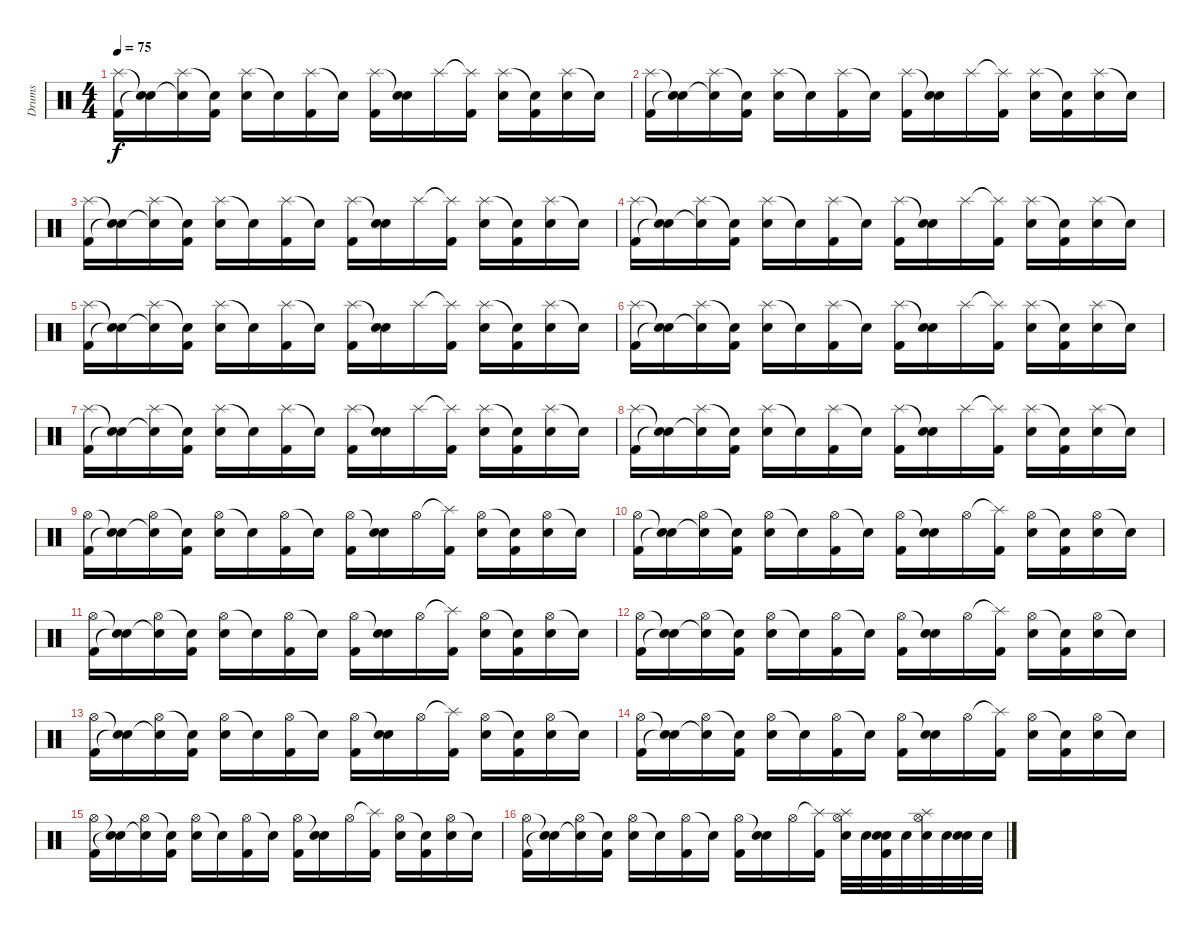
\track ("Drums" "Drums") {instrument percussion}
\staff {score}
\articulation defaults
\ts (4 4)
\tempo 75
\clef neutral
\ks c
("Splash (hit)" "Kick (hit) 2").16{dy f} ("Snare (hit)"{t} "Snare (hit)"{t}).16 ("Splash (hit)" "Snare (hit)"{t}).16 ("Snare (hit)"{t} "Kick (hit) 2").16 ("Splash (hit)" "Electric Snare (hit)").16 "Snare (hit)"{t}.16 ("Splash (hit)" "Kick (hit) 2").16 "Snare (hit)"{t}.16 ("Splash (hit)" "Kick (hit) 2").16 ("Snare (hit)"{t} "Electric Snare (hit)").16 "Splash (hit)".16 ("Splash (hit)"{t} "Kick (hit) 2").16 ("Splash (hit)" "Electric Snare (hit)").16 ("Snare (hit)"{t} "Kick (hit) 2").16 ("Splash (hit)" "Electric Snare (hit)").16 "Snare (hit)"{t}.16 |
("Splash (hit)" "Kick (hit) 2").16 ("Snare (hit)"{t} "Snare (hit)"{t}).16 ("Splash (hit)" "Snare (hit)"{t}).16 ("Snare (hit)"{t} "Kick (hit) 2").16 ("Splash (hit)" "Electric Snare (hit)").16 "Snare (hit)"{t}.16 ("Splash (hit)" "Kick (hit) 2").16 "Snare (hit)"{t}.16 ("Splash (hit)" "Kick (hit) 2").16 ("Snare (hit)"{t} "Electric Snare (hit)").16 "Splash (hit)".16 ("Splash (hit)"{t} "Kick (hit) 2").16 ("Splash (hit)" "Electric Snare (hit)").16 ("Snare (hit)"{t} "Kick (hit) 2").16 ("Splash (hit)" "Electric Snare (hit)").16 "Snare (hit)"{t}.16 |
("Splash (hit)" "Kick (hit) 2").16 ("Snare (hit)"{t} "Snare (hit)"{t}).16 ("Splash (hit)" "Snare (hit)"{t}).16 ("Snare (hit)"{t} "Kick (hit) 2").16 ("Splash (hit)" "Electric Snare (hit)").16 "Snare (hit)"{t}.16 ("Splash (hit)" "Kick (hit) 2").16 "Snare (hit)"{t}.16 ("Splash (hit)" "Kick (hit) 2").16 ("Snare (hit)"{t} "Electric Snare (hit)").16 "Splash (hit)".16 ("Splash (hit)"{t} "Kick (hit) 2").16 ("Splash (hit)" "Electric Snare (hit)").16 ("Snare (hit)"{t} "Kick (hit) 2").16 ("Splash (hit)" "Electric Snare (hit)").16 "Snare (hit)"{t}.16 |
("Splash (hit)" "Kick (hit) 2").16 ("Snare (hit)"{t} "Snare (hit)"{t}).16 ("Splash (hit)" "Snare (hit)"{t}).16 ("Snare (hit)"{t} "Kick (hit) 2").16 ("Splash (hit)" "Electric Snare (hit)").16 "Snare (hit)"{t}.16 ("Splash (hit)" "Kick (hit) 2").16 "Snare (hit)"{t}.16 ("Splash (hit)" "Kick (hit) 2").16 ("Snare (hit)"{t} "Electric Snare (hit)").16 "Splash (hit)".16 ("Splash (hit)"{t} "Kick (hit) 2").16 ("Splash (hit)" "Electric Snare (hit)").16 ("Snare (hit)"{t} "Kick (hit) 2").16 ("Splash (hit)" "Electric Snare (hit)").16 "Snare (hit)"{t}.16 |
("Splash (hit)" "Kick (hit) 2").16 ("Snare (hit)"{t} "Snare (hit)"{t}).16 ("Splash (hit)" "Snare (hit)"{t}).16 ("Snare (hit)"{t} "Kick (hit) 2").16 ("Splash (hit)" "Electric Snare (hit)").16 "Snare (hit)"{t}.16 ("Splash (hit)" "Kick (hit) 2").16 "Snare (hit)"{t}.16 ("Splash (hit)" "Kick (hit) 2").16 ("Snare (hit)"{t} "Electric Snare (hit)").16 "Splash (hit)".16 ("Splash (hit)"{t} "Kick (hit) 2").16 ("Splash (hit)" "Electric Snare (hit)").16 ("Snare (hit)"{t} "Kick (hit) 2").16 ("Splash (hit)" "Electric Snare (hit)").16 "Snare (hit)"{t}.16 |
("Splash (hit)" "Kick (hit) 2").16 ("Snare (hit)"{t} "Snare (hit)"{t}).16 ("Splash (hit)" "Snare (hit)"{t}).16 ("Snare (hit)"{t} "Kick (hit) 2").16 ("Splash (hit)" "Electric Snare (hit)").16 "Snare (hit)"{t}.16 ("Splash (hit)" "Kick (hit) 2").16 "Snare (hit)"{t}.16 ("Splash (hit)" "Kick (hit) 2").16 ("Snare (hit)"{t} "Electric Snare (hit)").16 "Splash (hit)".16 ("Splash (hit)"{t} "Kick (hit) 2").16 ("Splash (hit)" "Electric Snare (hit)").16 ("Snare (hit)"{t} "Kick (hit) 2").16 ("Splash (hit)" "Electric Snare (hit)").16 "Snare (hit)"{t}.16 |
("Splash (hit)" "Kick (hit) 2").16 ("Snare (hit)"{t} "Snare (hit)"{t}).16 ("Splash (hit)" "Snare (hit)"{t}).16 ("Snare (hit)"{t} "Kick (hit) 2").16 ("Splash (hit)" "Electric Snare (hit)").16 "Snare (hit)"{t}.16 ("Splash (hit)" "Kick (hit) 2").16 "Snare (hit)"{t}.16 ("Splash (hit)" "Kick (hit) 2").16 ("Snare (hit)"{t} "Electric Snare (hit)").16 "Splash (hit)".16 ("Splash (hit)"{t} "Kick (hit) 2").16 ("Splash (hit)" "Electric Snare (hit)").16 ("Snare (hit)"{t} "Kick (hit) 2").16 ("Splash (hit)" "Electric Snare (hit)").16 "Snare (hit)"{t}.16 |
("Splash (hit)" "Kick (hit) 2").16 ("Snare (hit)"{t} "Snare (hit)"{t}).16 ("Splash (hit)" "Snare (hit)"{t}).16 ("Snare (hit)"{t} "Kick (hit) 2").16 ("Splash (hit)" "Electric Snare (hit)").16 "Snare (hit)"{t}.16 ("Splash (hit)" "Kick (hit) 2").16 "Snare (hit)"{t}.16 ("Splash (hit)" "Kick (hit) 2").16 ("Snare (hit)"{t} "Electric Snare (hit)").16 "Splash (hit)".16 ("Splash (hit)"{t} "Kick (hit) 2").16 ("Splash (hit)" "Electric Snare (hit)").16 ("Snare (hit)"{t} "Kick (hit) 2").16 ("Splash (hit)" "Electric Snare (hit)").16 "Snare (hit)"{t}.16 |
("Hi-Hat (open)" "Kick (hit) 2").16 ("Snare (hit)"{t} "Snare (hit)"{t}).16 ("Hi-Hat (open)" "Snare (hit)"{t}).16 ("Snare (hit)"{t} "Kick (hit) 2").16 ("Hi-Hat (open)" "Electric Snare (hit)").16 "Snare (hit)"{t}.16 ("Hi-Hat (open)" "Kick (hit) 2").16 "Snare (hit)"{t}.16 ("Hi-Hat (open)" "Kick (hit) 2").16 ("Snare (hit)"{t} "Electric Snare (hit)").16 "Hi-Hat (open)".16 ("Splash (hit)"{t} "Kick (hit) 2").16 ("Hi-Hat (open)" "Electric Snare (hit)").16 ("Snare (hit)"{t} "Kick (hit) 2").16 ("Hi-Hat (open)" "Electric Snare (hit)").16 "Snare (hit)"{t}.16 |
("Hi-Hat (open)" "Kick (hit) 2").16 ("Snare (hit)"{t} "Snare (hit)"{t}).16 ("Hi-Hat (open)" "Snare (hit)"{t}).16 ("Snare (hit)"{t} "Kick (hit) 2").16 ("Hi-Hat (open)" "Electric Snare (hit)").16 "Snare (hit)"{t}.16 ("Hi-Hat (open)" "Kick (hit) 2").16 "Snare (hit)"{t}.16 ("Hi-Hat (open)" "Kick (hit) 2").16 ("Snare (hit)"{t} "Electric Snare (hit)").16 "Hi-Hat (open)".16 ("Splash (hit)"{t} "Kick (hit) 2").16 ("Hi-Hat (open)" "Electric Snare (hit)").16 ("Snare (hit)"{t} "Kick (hit) 2").16 ("Hi-Hat (open)" "Electric Snare (hit)").16 "Snare (hit)"{t}.16 |
("Hi-Hat (open)" "Kick (hit) 2").16 ("Snare (hit)"{t} "Snare (hit)"{t}).16 ("Hi-Hat (open)" "Snare (hit)"{t}).16 ("Snare (hit)"{t} "Kick (hit) 2").16 ("Hi-Hat (open)" "Electric Snare (hit)").16 "Snare (hit)"{t}.16 ("Hi-Hat (open)" "Kick (hit) 2").16 "Snare (hit)"{t}.16 ("Hi-Hat (open)" "Kick (hit) 2").16 ("Snare (hit)"{t} "Electric Snare (hit)").16 "Hi-Hat (open)".16 ("Splash (hit)"{t} "Kick (hit) 2").16 ("Hi-Hat (open)" "Electric Snare (hit)").16 ("Snare (hit)"{t} "Kick (hit) 2").16 ("Hi-Hat (open)" "Electric Snare (hit)").16 "Snare (hit)"{t}.16 |
("Hi-Hat (open)" "Kick (hit) 2").16 ("Snare (hit)"{t} "Snare (hit)"{t}).16 ("Hi-Hat (open)" "Snare (hit)"{t}).16 ("Snare (hit)"{t} "Kick (hit) 2").16 ("Hi-Hat (open)" "Electric Snare (hit)").16 "Snare (hit)"{t}.16 ("Hi-Hat (open)" "Kick (hit) 2").16 "Snare (hit)"{t}.16 ("Hi-Hat (open)" "Kick (hit) 2").16 ("Snare (hit)"{t} "Electric Snare (hit)").16 "Hi-Hat (open)".16 ("Splash (hit)"{t} "Kick (hit) 2").16 ("Hi-Hat (open)" "Electric Snare (hit)").16 ("Snare (hit)"{t} "Kick (hit) 2").16 ("Hi-Hat (open)" "Electric Snare (hit)").16 "Snare (hit)"{t}.16 |
("Hi-Hat (open)" "Kick (hit) 2").16 ("Snare (hit)"{t} "Snare (hit)"{t}).16 ("Hi-Hat (open)" "Snare (hit)"{t}).16 ("Snare (hit)"{t} "Kick (hit) 2").16 ("Hi-Hat (open)" "Electric Snare (hit)").16 "Snare (hit)"{t}.16 ("Hi-Hat (open)" "Kick (hit) 2").16 "Snare (hit)"{t}.16 ("Hi-Hat (open)" "Kick (hit) 2").16 ("Snare (hit)"{t} "Electric Snare (hit)").16 "Hi-Hat (open)".16 ("Splash (hit)"{t} "Kick (hit) 2").16 ("Hi-Hat (open)" "Electric Snare (hit)").16 ("Snare (hit)"{t} "Kick (hit) 2").16 ("Hi-Hat (open)" "Electric Snare (hit)").16 "Snare (hit)"{t}.16 |
("Hi-Hat (open)" "Kick (hit) 2").16 ("Snare (hit)"{t} "Snare (hit)"{t}).16 ("Hi-Hat (open)" "Snare (hit)"{t}).16 ("Snare (hit)"{t} "Kick (hit) 2").16 ("Hi-Hat (open)" "Electric Snare (hit)").16 "Snare (hit)"{t}.16 ("Hi-Hat (open)" "Kick (hit) 2").16 "Snare (hit)"{t}.16 ("Hi-Hat (open)" "Kick (hit) 2").16 ("Snare (hit)"{t} "Electric Snare (hit)").16 "Hi-Hat (open)".16 ("Splash (hit)"{t} "Kick (hit) 2").16 ("Hi-Hat (open)" "Electric Snare (hit)").16 ("Snare (hit)"{t} "Kick (hit) 2").16 ("Hi-Hat (open)" "Electric Snare (hit)").16 "Snare (hit)"{t}.16 |
("Hi-Hat (open)" "Kick (hit) 2").16 ("Snare (hit)"{t} "Snare (hit)"{t}).16 ("Hi-Hat (open)" "Snare (hit)"{t}).16 ("Snare (hit)"{t} "Kick (hit) 2").16 ("Hi-Hat (open)" "Electric Snare (hit)").16 "Snare (hit)"{t}.16 ("Hi-Hat (open)" "Kick (hit) 2").16 "Snare (hit)"{t}.16 ("Hi-Hat (open)" "Kick (hit) 2").16 ("Snare (hit)"{t} "Electric Snare (hit)").16 "Hi-Hat (open)".16 ("Splash (hit)"{t} "Kick (hit) 2").16 ("Hi-Hat (open)" "Electric Snare (hit)").16 ("Snare (hit)"{t} "Kick (hit) 2").16 ("Hi-Hat (open)" "Electric Snare (hit)").16 "Snare (hit)"{t}.16 |
("Hi-Hat (open)" "Kick (hit) 2").16 ("Snare (hit)"{t} "Snare (hit)"{t}).16 ("Hi-Hat (open)" "Snare (hit)"{t}).16 ("Snare (hit)"{t} "Kick (hit) 2").16 ("Hi-Hat (open)" "Electric Snare (hit)").16 "Snare (hit)"{t}.16 ("Hi-Hat (open)" "Kick (hit) 2").16 "Snare (hit)"{t}.16 ("Hi-Hat (open)" "Kick (hit) 2").16 ("Snare (hit)"{t} "Electric Snare (hit)").16 "Hi-Hat (open)".16 ("Splash (hit)"{t} "Kick (hit) 2").16 ("Splash (hit)" "Hi-Hat (open)" "Electric Snare (hit)").32 "Electric Snare (hit)".32 ("Snare (hit)"{t} "Electric Snare (hit)" "Kick (hit) 2").32 "Electric Snare (hit)".32 ("Splash (hit)" "Hi-Hat (open)" "Electric Snare (hit)").32 "Electric Snare (hit)".32 ("Snare (hit)"{t} "Electric Snare (hit)").32 "Electric Snare (hit)".32
